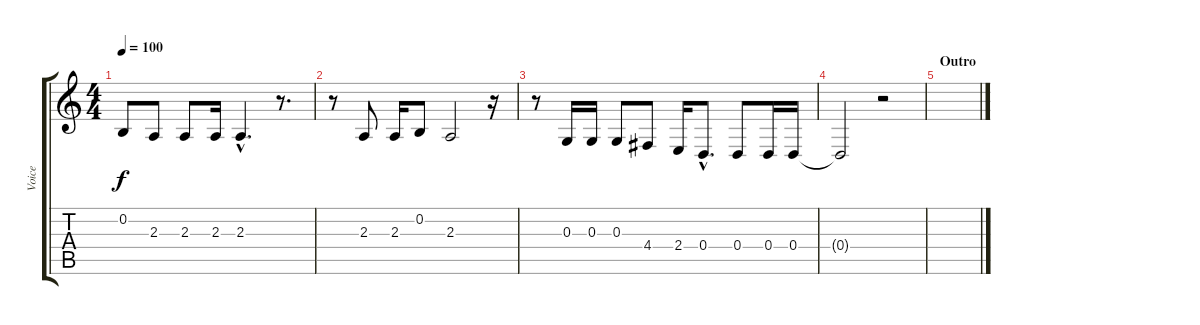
\track ("Voice" "Voice") {instrument altosax}
\staff {score tabs}
\tuning (E4 B3 G3 D3 A2 E2) {hide}
\ts (4 4)
\tempo 100
\clef g2
\ks c
0.2.8{dy f} 2.3.8 2.3.8 2.3.16 2.3{hac}.4{d} r.8{d} |
r.8 2.3.8 2.3.16 0.2.8 2.3.2 r.16 |
r.8 0.3.16 0.3.16 0.3.8 4.4.8 2.4.16 0.4{hac}.8{d} 0.4.8 0.4.16 0.4.16 |
0.4{t}.2 r.2 |
\section ("" "Outro")
